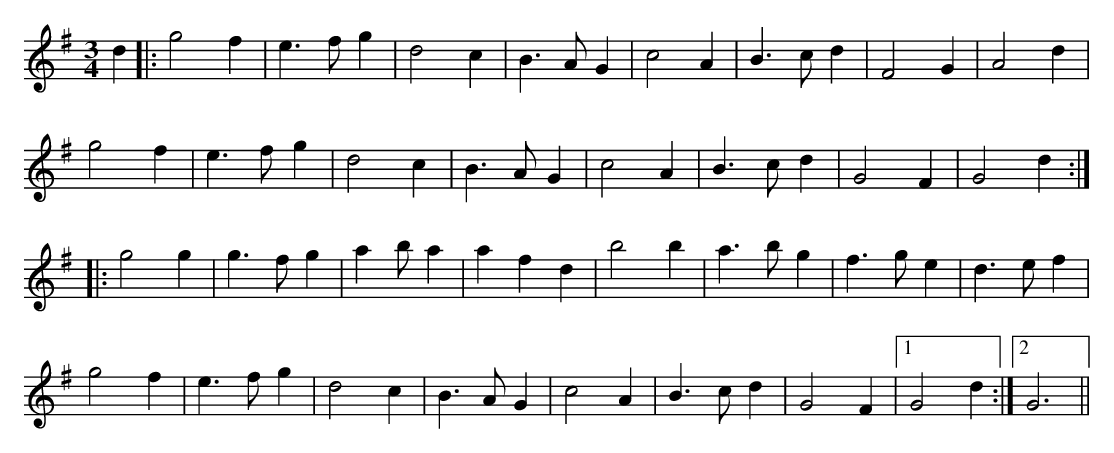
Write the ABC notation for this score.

X:1
M:3/4
K:G
d2|:g4 f2|e3f g2|d4 c2|B3A G2|c4 A2|B3c d2|F4 G2|A4 d2|
g4 f2|e3f g2|d4 c2|B3A G2|c4 A2|B3c d2|G4 F2|G4 d2:|
|:g4 g2|g3f g2|a2b a2|a2 f2 d2|b4 b2|a3b g2|f3g e2|d3e f2|
g4 f2|e3f g2|d4 c2|B3A G2|c4 A2|B3c d2|G4 F2|1 G4 d2:|2 G6||
